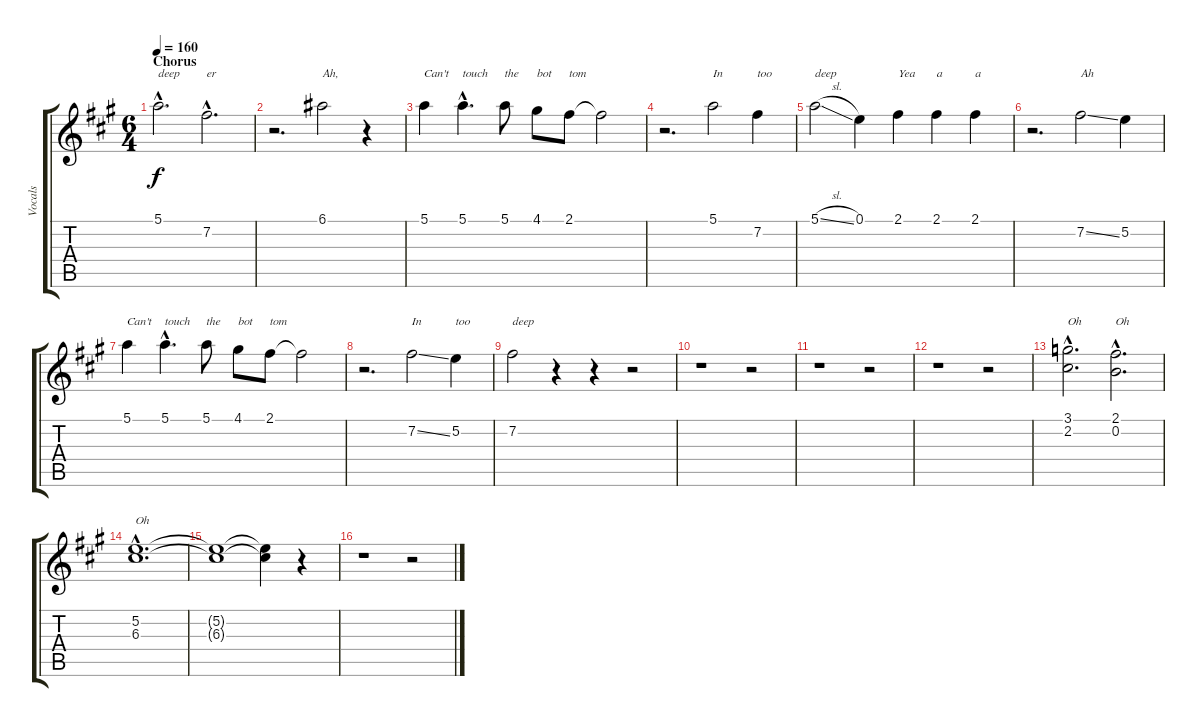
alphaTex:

\track ("Vocals" "Vocals") {instrument distortionguitar}
\staff {score tabs}
\tuning (E4 B3 G3 D3 A2 E2) {hide}
\ts (6 4)
\section ("" "Chorus")
\tempo 160
\clef g2
\ks a
5.1{hac}.2{d txt "deep" dy f} 7.2{hac}.2{d txt "er"} |
r.2{d} 6.1.2{txt "Ah,"} r.4 |
5.1.4{txt "Can't"} 5.1{hac}.4{d txt "touch"} 5.1.8{txt "the"} 4.1.8{txt "bot"} 2.1.8{txt "tom"} 2.1{t}.2 |
r.2{d} 5.1.2{txt "In"} 7.2.4{txt "too"} |
5.1{sl}.2{txt "deep"} 0.1.4 2.1.4{txt "Yea"} 2.1.4{txt "a"} 2.1.4{txt "a"} |
r.2{d} 7.2{ss}.2{txt "Ah"} 5.2.4 |
5.1.4{txt "Can't"} 5.1{hac}.4{d txt "touch"} 5.1.8{txt "the"} 4.1.8{txt "bot"} 2.1.8{txt "tom"} 2.1{t}.2 |
r.2{d} 7.2{ss}.2{txt "In"} 5.2.4{txt "too"} |
7.2.2{txt "deep"} r.4 r.4 r.2 |
r.1 r.2 |
r.1 r.2 |
r.1 r.2 |
(3.1{hac} 2.2{hac}).2{d txt "Oh"} (2.1{hac} 0.2{hac}).2{d txt "Oh"} |
(5.2{hac} 6.3{hac}).1{d txt "Oh"} |
(5.2{t} 6.3{t}).1 (5.2{t} 6.3{t}).4 r.4 |
r.1 r.2
